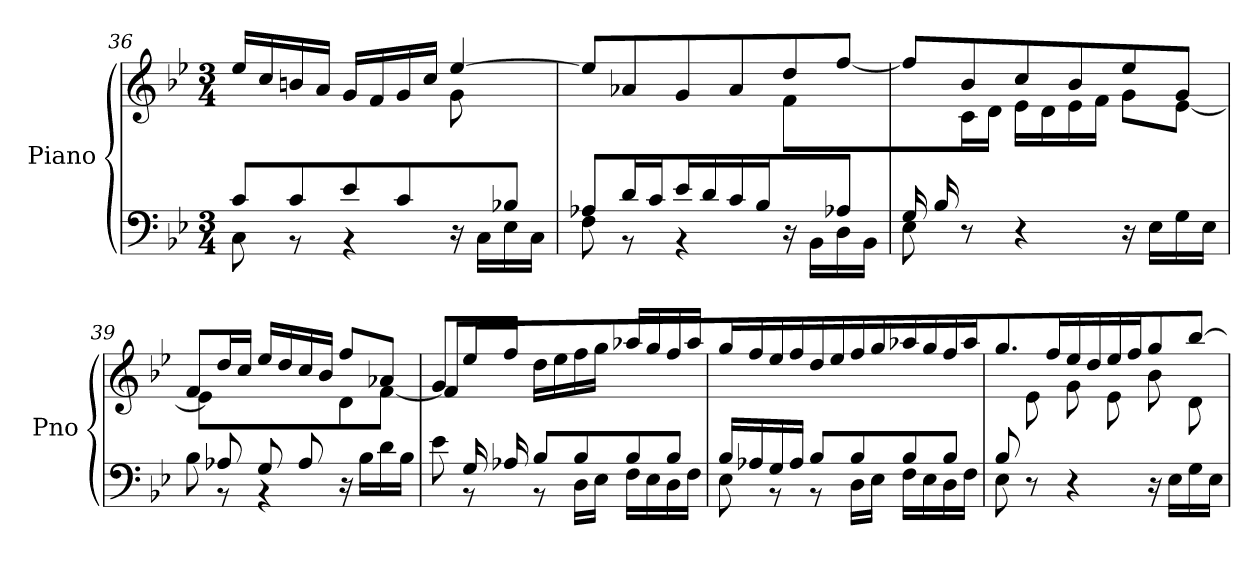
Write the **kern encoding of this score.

**kern	**kern
*part1	*part1
*staff2	*staff1
*I"Piano	*
*I'Pno	*
*clefF4	*clefG2
*k[b-e-]	*k[b-e-]
*M3/4	*M3/4
=36	=36
*^	*^
8c/L	8C\	16ee-/LL	2ryy
.	.	16cc/	.
8c/	8r	16bn/	.
.	.	16a/JJ	.
8e-/	4r	16g/LL	.
.	.	16f/	.
8c/	.	16g/	.
.	.	16cc/JJ	.
8ryy	16r	[4ee-/	8g\
.	16C\LL	.	.
8B-X/J	16E-\	.	8ryy
.	16C\JJ	.	.
!!LO:LB:g=z	!!
=37	=37	=37	=37
8A-X/L	8F\	8ee-/L]	2ryy
16d/L	8r	8a-X/	.
16c/JJ	.	.	.
16e-/LL	4r	8g/	.
16d/	.	.	.
16c/	.	8a-/	.
16B-/JJ	.	.	.
8ryy	16r	8dd/	8f\L
.	16BB-\LL	.	.
8A-X/J	16D\	[8ff/J	8ryy
.	16BB-\JJ	.	.
!!LO:LB:g=z	!!
=38	=38	=38	=38
16G/LL	8E-\	8ff/L]	8ryy
16B-/	.	.	.
2ryy	8r	8b-/	16c\
.	.	.	16d\JJ
.	4r	8cc/	16e-\LL
.	.	.	16d\
.	.	8b-/	16e-\
.	.	.	16f\JJ
.	16r	8ee-/	8g\L
.	16E-\LL	.	.
8ryy	16G\	8g/J	[8e-\J
.	16E-\JJ	.	.
=39	=39	=39	=39
8ryy	8B-\	8f/L	8e-\L]
8A-X/	8r	16dd/L	4.ryy
.	.	16cc/JJ	.
8G/	4r	16ee-/LL	.
.	.	16dd/	.
8A-/	.	16cc/	.
.	.	16b-/JJ	.
4ryy	16r	8ff/L	8d\
.	16B-\LL	.	.
.	16d\	8a-X/J	[8f\J
.	16B-\JJ	.	.
=40	=40	=40	=40
*	*^	*	*
8ryy	8e-\	4ryy	8g/L	8f\L]
16G/L	8r	.	16ee-/L	2ryy
16A-X/JJ	.	.	16ff/JJ	.
2ryy	8B-/L	8r	16dd\LL	.
.	.	.	16ee-\	.
.	8B-/	16D\LL	16ff\	.
.	.	16E-\JJ	16gg\JJ	.
.	8B-/	16F\LL	16aa-X/LL	.
.	.	16E-\	16gg/	.
.	8B-/J	16D\	16ff/	8ryy
.	.	16F\JJ	16aa-/JJ	.
*	*v	*v	*	*
*	*	*v	*v
!!LO:LB:g=z
=41	=41	=41
16B-/LL	8E-\	16gg/LL
16A-X/	.	16ff/
16G/	8r	16ee-/
16A-/JJ	.	16ff/JJ
8B-/L	8r	16dd/LL
.	.	16ee-/
8B-/	16D\LL	16ff/
.	16E-\JJ	16gg/JJ
8B-/	16F\LL	16aa-X/LL
.	16E-\	16gg/
8B-/J	16D\	16ff/
.	16F\JJ	16aa-/JJ
!!LO:PB:g=z
=42	=42	=42
*	*	*^
8B-/L	8E-\	8.gg/L	8ryy
2ryy	8r	.	8e-\
.	.	16ff/Jk	.
.	4r	16ee-/LL	8g\
.	.	16dd/	.
.	.	16ee-/	8e-\
.	.	16ff/JJ	.
.	16r	8gg/L	8b-\
.	16E-\LL	.	.
8ryy	16G\	[8bb-/J	8d\J
.	16E-\JJ	.	.
*v	*v	*	*
*	*v	*v
=	=
*-	*-
